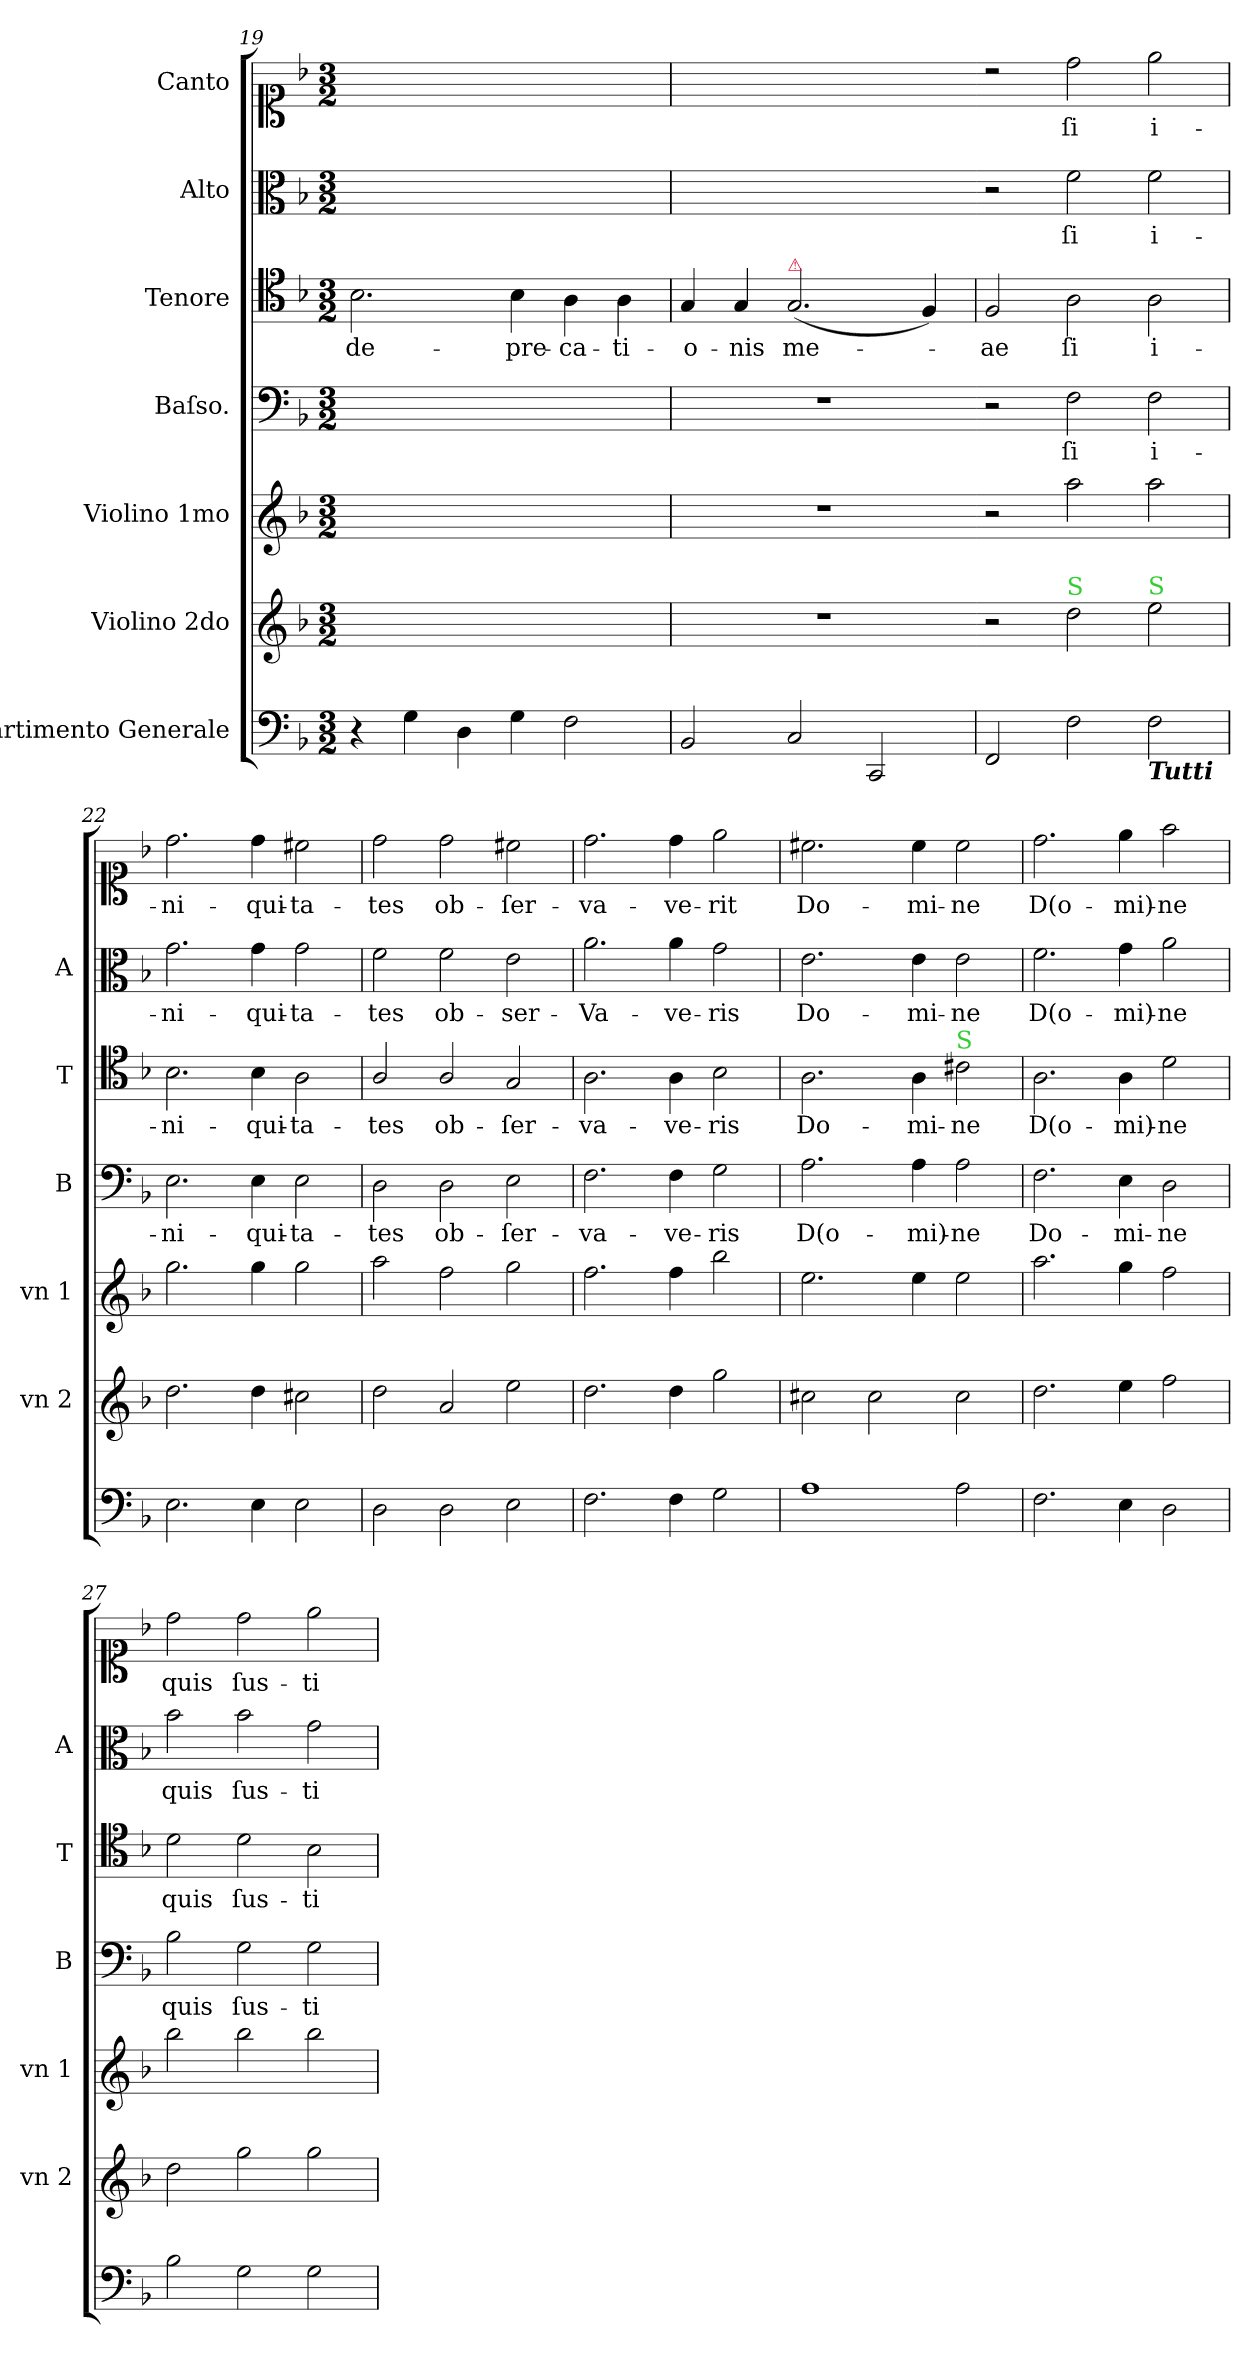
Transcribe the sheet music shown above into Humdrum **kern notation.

**kern	**kern	**kern	**kern	**text	**kern	**text	**kern	**text	**kern	**text
*part7	*part6	*part5	*part4	*part4	*part3	*part3	*part2	*part2	*part1	*part1
*staff7	*staff6	*staff5	*staff4	*staff4	*staff3	*staff3	*staff2	*staff2	*staff1	*staff1
*I"Partimento Generale	*I"Violino 2do	*I"Violino 1mo	*I"Baſso.	*	*I"Tenore	*	*I"Alto	*	*I"Canto	*
*	*I'vn 2	*I'vn 1	*I'B	*	*I'T	*	*I'A	*	*	*
*clefF4	*clefG2	*clefG2	*clefF4	*	*clefC4	*	*clefC3	*	*clefC1	*
*k[b-]	*k[b-]	*k[b-]	*k[b-]	*	*k[b-]	*	*k[b-]	*	*k[b-]	*
*F:	*F:	*F:	*F:	*	*F:	*	*F:	*	*F:	*
*M3/2	*M3/2	*M3/2	*M3/2	*	*M3/2	*	*M3/2	*	*M3/2	*
=19	=19	=19	=19	=19	=19	=19	=19	=19	=19	=19
4r	1.ryy	1.ryy	1.ryy	.	2.B-\	de-	1.ryy	.	1.ryy	.
4G\	.	.	.	.	.	.	.	.	.	.
4D\	.	.	.	.	.	.	.	.	.	.
4G\	.	.	.	.	4B-\	-pre-	.	.	.	.
2F\	.	.	.	.	4A\	-ca-	.	.	.	.
.	.	.	.	.	4A\	-ti-	.	.	.	.
=20	=20	=20	=20	=20	=20	=20	=20	=20	=20	=20
2BB-/	1.r	1.r	1.r	.	4G/	-o-	1.ryy	.	1.ryy	.
.	.	.	.	.	4G/	-nis	.	.	.	.
!	!	!	!	!	!LO:TX:a:color=crimson:t=⚠	!	!	!	!	!
2C/	.	.	.	.	(>2.G/	me-	.	.	.	.
2CC/	.	.	.	.	.	.	.	.	.	.
.	.	.	.	.	4F/)	.	.	.	.	.
=21	=21-	=21-	=21-	=21-	=21	=21-	=21-	=21-	=21-	=21-
2FF/	2r	2r	2r	.	2F/	-ae	2r	.	2rb	.
!	!LO:TX:a:color=limegreen:t=S	!	!	!	!	!	!	!	!	!
2F\	2dd	2aa\	2F\	ſi	2A\	ſi	2f\	ſi	2dd\	ſi
!	!LO:TX:a:color=limegreen:t=S	!	!	!	!	!	!	!	!	!
!LO:TX:b:Bi:t=Tutti	!	!	!	!	!	!	!	!	!	!
2F\	2ee	2aa\	2F\	i-	2A\	i-	2f\	i-	2ee\	i-
=22	=22	=22	=22	=22	=22	=22	=22	=22	=22	=22
2.E\	2.dd\	2.gg\	2.E\	-ni-	2.B-\	-ni-	2.g\	-ni-	2.dd\	-ni-
4E\	4dd\	4gg\	4E\	-qui-	4B-\	-qui-	4g\	-qui-	4dd\	-qui-
2E\	2cc#X\	2gg\	2E\	-ta-	2A\	-ta-	2g\	-ta-	2cc#X\	-ta-
=23	=23	=23	=23	=23	=23	=23	=23	=23	=23	=23
2D\	2dd\	2aa\	2D\	-tes	2A/	-tes	2f\	-tes	2dd\	-tes
2D\	2a/	2ff\	2D\	ob-	2A/	ob-	2f\	ob-	2dd\	ob-
2E\	2ee\	2gg\	2E\	-ſer-	2G/	-ſer-	2e\	-ser-	2cc#X\	-ſer-
=24	=24	=24	=24	=24	=24	=24	=24	=24	=24	=24
2.F\	2.dd\	2.ff\	2.F\	-va-	2.A\	-va-	2.a\	-Va-	2.dd\	-va-
4F\	4dd\	4ff\	4F\	-ve-	4A\	-ve-	4a\	-ve-	4dd\	-ve-
2G\	2gg\	2bb-\	2G\	-ris	2B-\	-ris	2g\	-ris	2ee\	-rit
=25	=25	=25	=25	=25	=25	=25	=25	=25	=25	=25
1A	2cc#X\	2.ee\	2.A\	D(o-	2.A\	Do-	2.e\	Do-	2.cc#X\	Do-
.	2cc#\	.	.	.	.	.	.	.	.	.
.	.	4ee\	4A\	-mi)-	4A\	-mi-	4e\	-mi-	4cc#\	-mi-
!	!	!	!	!	!LO:TX:a:color=limegreen:t=S	!	!	!	!	!
2A\	2cc#\	2ee\	2A\	-ne	2c#X	-ne	2e\	-ne	2cc#\	-ne
=26	=26	=26	=26	=26	=26	=26	=26	=26	=26	=26
2.F\	2.dd\	2.aa\	2.F\	Do-	2.A\	D(o-	2.f\	D(o-	2.dd\	D(o-
4E\	4ee\	4gg\	4E\	-mi-	4A\	-mi)-	4g\	-mi)-	4ee\	-mi)-
2D\	2ff\	2ff\	2D\	-ne	2d\	-ne	2a\	-ne	2ff\	-ne
=27	=27	=27	=27	=27	=27	=27	=27	=27	=27	=27
2B-\	2dd\	2bb-\	2B-\	quis	2d\	quis	2b-\	quis	2dd\	quis
2G\	2gg\	2bb-\	2G\	ſus-	2d\	ſus-	2b-\	ſus-	2dd\	ſus-
2G\	2gg\	2bb-\	2G\	-ti-	2B-\	-ti-	2g\	-ti-	2ee\	-ti-
=	=	=	=	=	=	=	=	=	=	=
*-	*-	*-	*-	*-	*-	*-	*-	*-	*-	*-
